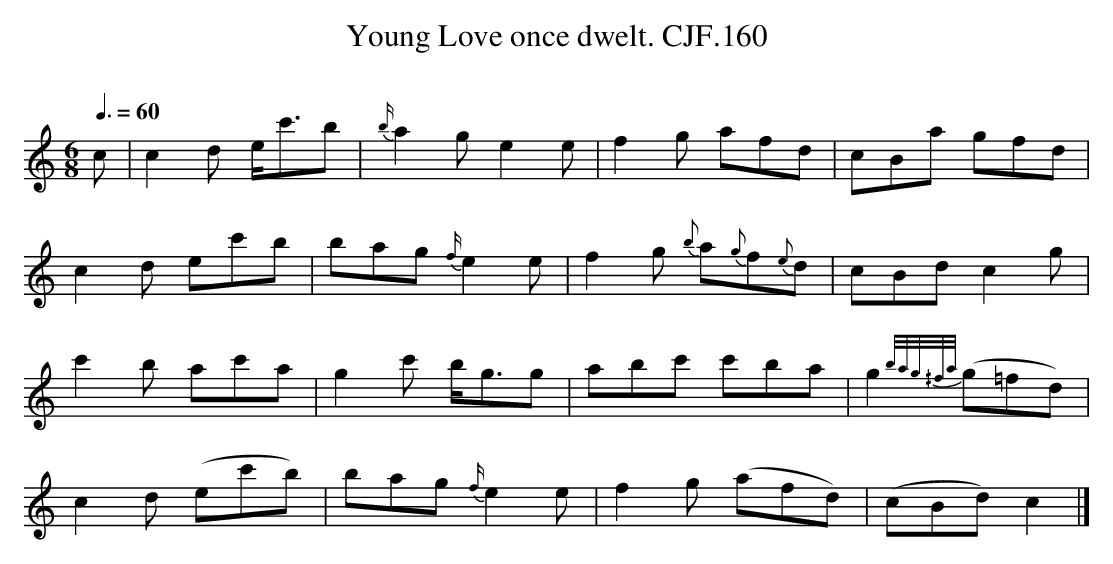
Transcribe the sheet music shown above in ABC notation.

X:1
T:Young Love once dwelt. CJF.160
O:
M:6/8
L:1/8
Q:3/8=60
K:C
c|c2d e<c'b|{b/}a2ge2e|f2g afd|cBa gfd|
c2d ec'b|bag {f/}e2e|f2g {b}a{g}f{e}d|cBdc2g|
c'2b ac'a|g2c' b<gg|abc' c'ba|\
g2{b/a/g/^/f/a/}(g=fd)|
c2d (ec'b)|bag {f/}e2e|f2g (afd)|(cBd)c2|]
